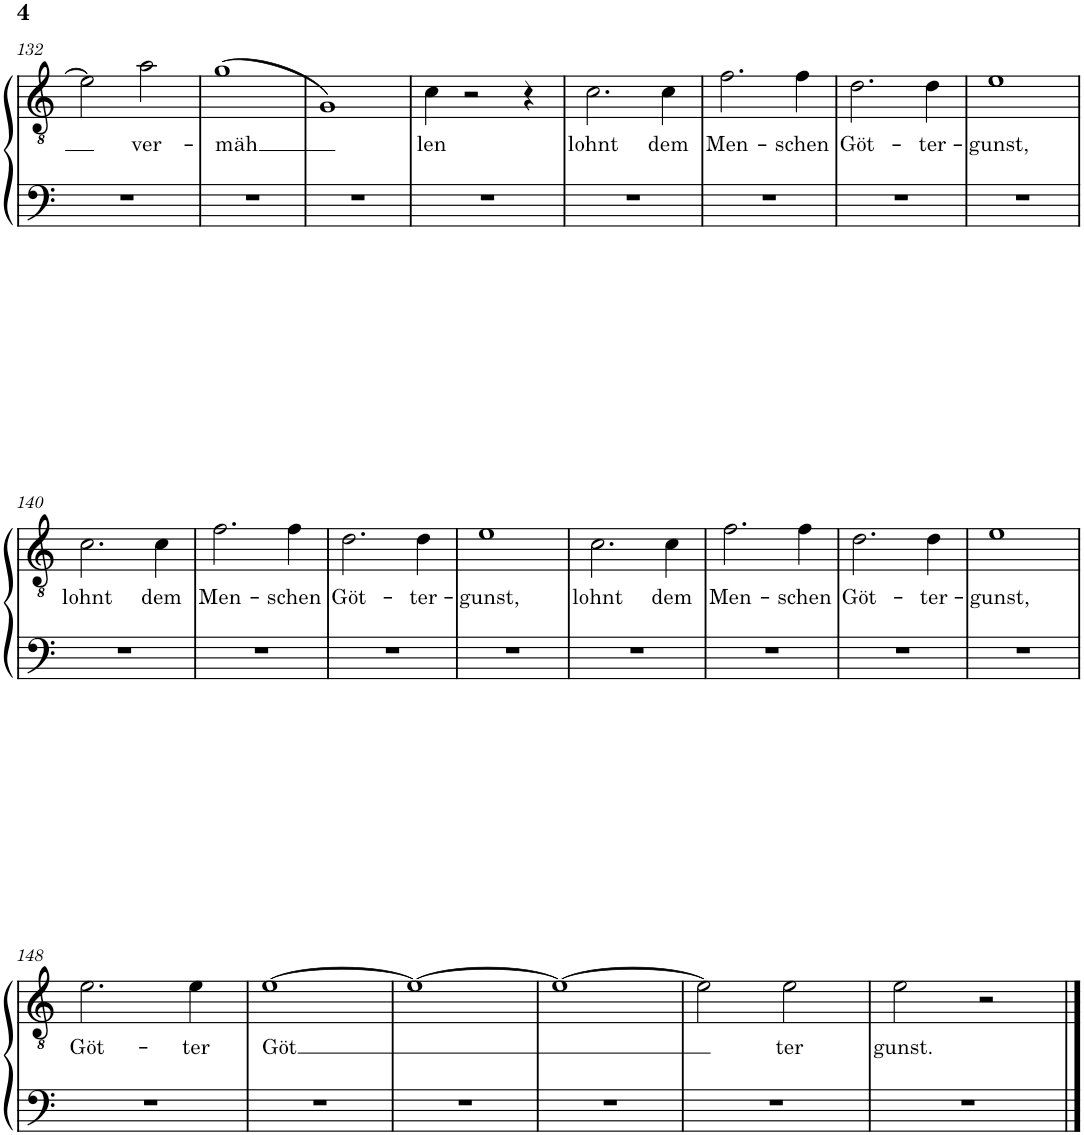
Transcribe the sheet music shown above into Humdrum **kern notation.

**kern	**kern	**text
*part1	*part1	*part1
*staff2	*staff1	*staff1
*I"Piano	*	*
*I'Pno.	*	*
!!LO:PB:g=z
*clefF4	*clefGv2	*
*k[]	*k[]	*
*M2/2	*M2/2	*
*met(c|)	*met(c|)	*
=132	=132	=132
1r	2e\]	.
!	!	!LO:LY:b
.	2a\	ver-
=133	=133	=133
!	!	!LO:LY:b
1r	(1g	-mäh
=134	=134	=134
1r	1G)	.
=135	=135	=135
!	!	!LO:LY:b
1r	4c\	len
.	2r	.
.	4r	.
=136	=136	=136
!	!	!LO:LY:b
1r	2.c\	lohnt
!	!	!LO:LY:b
.	4c\	dem
=137	=137	=137
!	!	!LO:LY:b
1r	2.f\	Men-
!	!	!LO:LY:b
.	4f\	-schen
=138	=138	=138
!	!	!LO:LY:b
1r	2.d\	Göt-
!	!	!LO:LY:b
.	4d\	-ter-
=139	=139	=139
!	!	!LO:LY:b
1r	1e	-gunst,
!!LO:LB:g=z
=140	=140	=140
!	!	!LO:LY:b
1r	2.c\	lohnt
!	!	!LO:LY:b
.	4c\	dem
=141	=141	=141
!	!	!LO:LY:b
1r	2.f\	Men-
!	!	!LO:LY:b
.	4f\	-schen
=142	=142	=142
!	!	!LO:LY:b
1r	2.d\	Göt-
!	!	!LO:LY:b
.	4d\	-ter-
=143	=143	=143
!	!	!LO:LY:b
1r	1e	-gunst,
=144	=144	=144
!	!	!LO:LY:b
1r	2.c\	lohnt
!	!	!LO:LY:b
.	4c\	dem
=145	=145	=145
!	!	!LO:LY:b
1r	2.f\	Men-
!	!	!LO:LY:b
.	4f\	-schen
=146	=146	=146
!	!	!LO:LY:b
1r	2.d\	Göt-
!	!	!LO:LY:b
.	4d\	-ter-
=147	=147	=147
!	!	!LO:LY:b
1r	1e	-gunst,
!!LO:LB:g=z
=148	=148	=148
!	!	!LO:LY:b
1r	2.e\	Göt-
!	!	!LO:LY:b
.	4e\	-ter
=149	=149	=149
!	!	!LO:LY:b
1r	[1e	-Göt
=150	=150	=150
1r	1e_	.
=151	=151	=151
1r	1e_	.
=152	=152	=152
1r	2e\]	.
!	!	!LO:LY:b
.	2e\	ter
=153	=153	=153
!	!	!LO:LY:b
1r	2e\	gunst.
.	2r	.
==	==	==
*-	*-	*-
